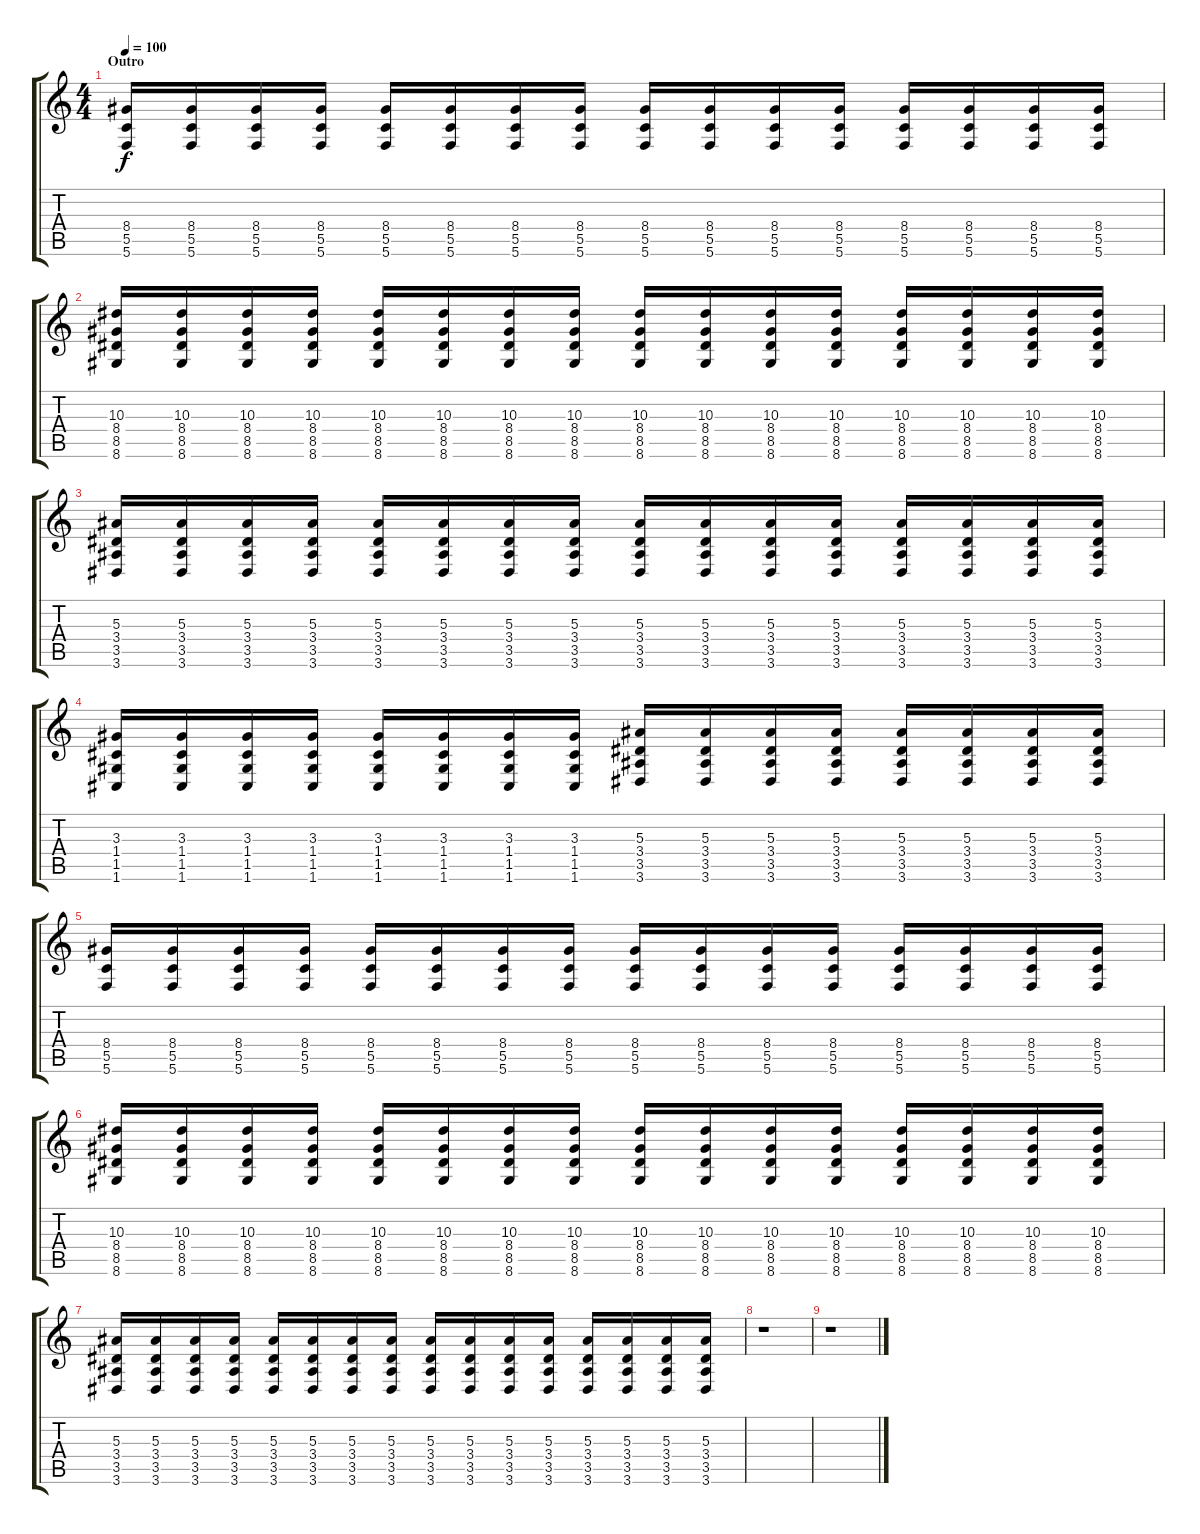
\track "" {instrument distortionguitar}
\staff {score tabs}
\tuning (D4 A3 F3 C3 G2 C2) {hide}
\ts (4 4)
\section ("" "Outro")
\tempo 100
\clef g2
\ks c
(8.4 5.5 5.6).16{dy f} (8.4 5.5 5.6).16 (8.4 5.5 5.6).16 (8.4 5.5 5.6).16 (8.4 5.5 5.6).16 (8.4 5.5 5.6).16 (8.4 5.5 5.6).16 (8.4 5.5 5.6).16 (8.4 5.5 5.6).16 (8.4 5.5 5.6).16 (8.4 5.5 5.6).16 (8.4 5.5 5.6).16 (8.4 5.5 5.6).16 (8.4 5.5 5.6).16 (8.4 5.5 5.6).16 (8.4 5.5 5.6).16 |
(10.3 8.4 8.5 8.6).16 (10.3 8.4 8.5 8.6).16 (10.3 8.4 8.5 8.6).16 (10.3 8.4 8.5 8.6).16 (10.3 8.4 8.5 8.6).16 (10.3 8.4 8.5 8.6).16 (10.3 8.4 8.5 8.6).16 (10.3 8.4 8.5 8.6).16 (10.3 8.4 8.5 8.6).16 (10.3 8.4 8.5 8.6).16 (10.3 8.4 8.5 8.6).16 (10.3 8.4 8.5 8.6).16 (10.3 8.4 8.5 8.6).16 (10.3 8.4 8.5 8.6).16 (10.3 8.4 8.5 8.6).16 (10.3 8.4 8.5 8.6).16 |
(5.3 3.4 3.5 3.6).16 (5.3 3.4 3.5 3.6).16 (5.3 3.4 3.5 3.6).16 (5.3 3.4 3.5 3.6).16 (5.3 3.4 3.5 3.6).16 (5.3 3.4 3.5 3.6).16 (5.3 3.4 3.5 3.6).16 (5.3 3.4 3.5 3.6).16 (5.3 3.4 3.5 3.6).16 (5.3 3.4 3.5 3.6).16 (5.3 3.4 3.5 3.6).16 (5.3 3.4 3.5 3.6).16 (5.3 3.4 3.5 3.6).16 (5.3 3.4 3.5 3.6).16 (5.3 3.4 3.5 3.6).16 (5.3 3.4 3.5 3.6).16 |
(3.3 1.4 1.5 1.6).16 (3.3 1.4 1.5 1.6).16 (3.3 1.4 1.5 1.6).16 (3.3 1.4 1.5 1.6).16 (3.3 1.4 1.5 1.6).16 (3.3 1.4 1.5 1.6).16 (3.3 1.4 1.5 1.6).16 (3.3 1.4 1.5 1.6).16 (5.3 3.4 3.5 3.6).16 (5.3 3.4 3.5 3.6).16 (5.3 3.4 3.5 3.6).16 (5.3 3.4 3.5 3.6).16 (5.3 3.4 3.5 3.6).16 (5.3 3.4 3.5 3.6).16 (5.3 3.4 3.5 3.6).16 (5.3 3.4 3.5 3.6).16 |
(8.4 5.5 5.6).16 (8.4 5.5 5.6).16 (8.4 5.5 5.6).16 (8.4 5.5 5.6).16 (8.4 5.5 5.6).16 (8.4 5.5 5.6).16 (8.4 5.5 5.6).16 (8.4 5.5 5.6).16 (8.4 5.5 5.6).16 (8.4 5.5 5.6).16 (8.4 5.5 5.6).16 (8.4 5.5 5.6).16 (8.4 5.5 5.6).16 (8.4 5.5 5.6).16 (8.4 5.5 5.6).16 (8.4 5.5 5.6).16 |
(10.3 8.4 8.5 8.6).16 (10.3 8.4 8.5 8.6).16 (10.3 8.4 8.5 8.6).16 (10.3 8.4 8.5 8.6).16 (10.3 8.4 8.5 8.6).16 (10.3 8.4 8.5 8.6).16 (10.3 8.4 8.5 8.6).16 (10.3 8.4 8.5 8.6).16 (10.3 8.4 8.5 8.6).16 (10.3 8.4 8.5 8.6).16 (10.3 8.4 8.5 8.6).16 (10.3 8.4 8.5 8.6).16 (10.3 8.4 8.5 8.6).16 (10.3 8.4 8.5 8.6).16 (10.3 8.4 8.5 8.6).16 (10.3 8.4 8.5 8.6).16 |
(5.3 3.4 3.5 3.6).16 (5.3 3.4 3.5 3.6).16 (5.3 3.4 3.5 3.6).16 (5.3 3.4 3.5 3.6).16 (5.3 3.4 3.5 3.6).16 (5.3 3.4 3.5 3.6).16 (5.3 3.4 3.5 3.6).16 (5.3 3.4 3.5 3.6).16 (5.3 3.4 3.5 3.6).16 (5.3 3.4 3.5 3.6).16 (5.3 3.4 3.5 3.6).16 (5.3 3.4 3.5 3.6).16 (5.3 3.4 3.5 3.6).16 (5.3 3.4 3.5 3.6).16 (5.3 3.4 3.5 3.6).16 (5.3 3.4 3.5 3.6).16 |
r.1 |
r.1
